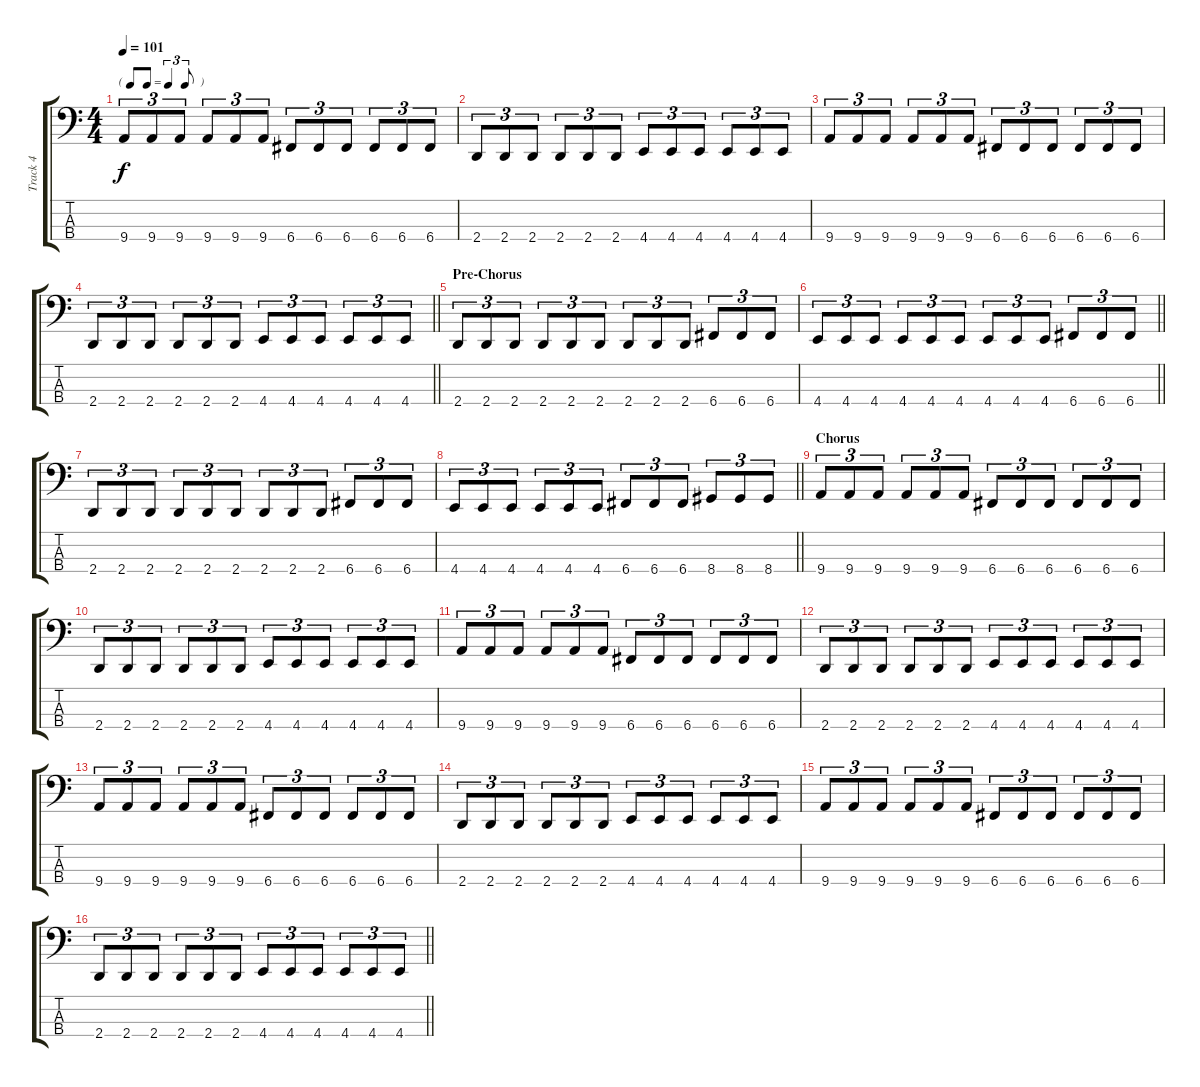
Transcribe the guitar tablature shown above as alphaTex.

\track ("Track 4" "Track 4") {instrument electricbassfinger}
\staff {score tabs}
\tuning (F2 C2 G1 C1) {hide}
\ts (4 4)
\tf triplet8th
\tempo 101
\clef f4
\ks c
9.4.8{tu (3 2) dy f} 9.4.8{tu (3 2)} 9.4.8{tu (3 2)} 9.4.8{tu (3 2)} 9.4.8{tu (3 2)} 9.4.8{tu (3 2)} 6.4.8{tu (3 2)} 6.4.8{tu (3 2)} 6.4.8{tu (3 2)} 6.4.8{tu (3 2)} 6.4.8{tu (3 2)} 6.4.8{tu (3 2)} |
2.4.8{tu (3 2)} 2.4.8{tu (3 2)} 2.4.8{tu (3 2)} 2.4.8{tu (3 2)} 2.4.8{tu (3 2)} 2.4.8{tu (3 2)} 4.4.8{tu (3 2)} 4.4.8{tu (3 2)} 4.4.8{tu (3 2)} 4.4.8{tu (3 2)} 4.4.8{tu (3 2)} 4.4.8{tu (3 2)} |
9.4.8{tu (3 2)} 9.4.8{tu (3 2)} 9.4.8{tu (3 2)} 9.4.8{tu (3 2)} 9.4.8{tu (3 2)} 9.4.8{tu (3 2)} 6.4.8{tu (3 2)} 6.4.8{tu (3 2)} 6.4.8{tu (3 2)} 6.4.8{tu (3 2)} 6.4.8{tu (3 2)} 6.4.8{tu (3 2)} |
\barLineRight lightlight
2.4.8{tu (3 2)} 2.4.8{tu (3 2)} 2.4.8{tu (3 2)} 2.4.8{tu (3 2)} 2.4.8{tu (3 2)} 2.4.8{tu (3 2)} 4.4.8{tu (3 2)} 4.4.8{tu (3 2)} 4.4.8{tu (3 2)} 4.4.8{tu (3 2)} 4.4.8{tu (3 2)} 4.4.8{tu (3 2)} |
\section ("" "Pre-Chorus")
2.4.8{tu (3 2)} 2.4.8{tu (3 2)} 2.4.8{tu (3 2)} 2.4.8{tu (3 2)} 2.4.8{tu (3 2)} 2.4.8{tu (3 2)} 2.4.8{tu (3 2)} 2.4.8{tu (3 2)} 2.4.8{tu (3 2)} 6.4.8{tu (3 2)} 6.4.8{tu (3 2)} 6.4.8{tu (3 2)} |
\barLineRight lightlight
4.4.8{tu (3 2)} 4.4.8{tu (3 2)} 4.4.8{tu (3 2)} 4.4.8{tu (3 2)} 4.4.8{tu (3 2)} 4.4.8{tu (3 2)} 4.4.8{tu (3 2)} 4.4.8{tu (3 2)} 4.4.8{tu (3 2)} 6.4.8{tu (3 2)} 6.4.8{tu (3 2)} 6.4.8{tu (3 2)} |
2.4.8{tu (3 2)} 2.4.8{tu (3 2)} 2.4.8{tu (3 2)} 2.4.8{tu (3 2)} 2.4.8{tu (3 2)} 2.4.8{tu (3 2)} 2.4.8{tu (3 2)} 2.4.8{tu (3 2)} 2.4.8{tu (3 2)} 6.4.8{tu (3 2)} 6.4.8{tu (3 2)} 6.4.8{tu (3 2)} |
\barLineRight lightlight
4.4.8{tu (3 2)} 4.4.8{tu (3 2)} 4.4.8{tu (3 2)} 4.4.8{tu (3 2)} 4.4.8{tu (3 2)} 4.4.8{tu (3 2)} 6.4.8{tu (3 2)} 6.4.8{tu (3 2)} 6.4.8{tu (3 2)} 8.4.8{tu (3 2)} 8.4.8{tu (3 2)} 8.4.8{tu (3 2)} |
\section ("" "Chorus")
9.4.8{tu (3 2)} 9.4.8{tu (3 2)} 9.4.8{tu (3 2)} 9.4.8{tu (3 2)} 9.4.8{tu (3 2)} 9.4.8{tu (3 2)} 6.4.8{tu (3 2)} 6.4.8{tu (3 2)} 6.4.8{tu (3 2)} 6.4.8{tu (3 2)} 6.4.8{tu (3 2)} 6.4.8{tu (3 2)} |
2.4.8{tu (3 2)} 2.4.8{tu (3 2)} 2.4.8{tu (3 2)} 2.4.8{tu (3 2)} 2.4.8{tu (3 2)} 2.4.8{tu (3 2)} 4.4.8{tu (3 2)} 4.4.8{tu (3 2)} 4.4.8{tu (3 2)} 4.4.8{tu (3 2)} 4.4.8{tu (3 2)} 4.4.8{tu (3 2)} |
9.4.8{tu (3 2)} 9.4.8{tu (3 2)} 9.4.8{tu (3 2)} 9.4.8{tu (3 2)} 9.4.8{tu (3 2)} 9.4.8{tu (3 2)} 6.4.8{tu (3 2)} 6.4.8{tu (3 2)} 6.4.8{tu (3 2)} 6.4.8{tu (3 2)} 6.4.8{tu (3 2)} 6.4.8{tu (3 2)} |
2.4.8{tu (3 2)} 2.4.8{tu (3 2)} 2.4.8{tu (3 2)} 2.4.8{tu (3 2)} 2.4.8{tu (3 2)} 2.4.8{tu (3 2)} 4.4.8{tu (3 2)} 4.4.8{tu (3 2)} 4.4.8{tu (3 2)} 4.4.8{tu (3 2)} 4.4.8{tu (3 2)} 4.4.8{tu (3 2)} |
9.4.8{tu (3 2)} 9.4.8{tu (3 2)} 9.4.8{tu (3 2)} 9.4.8{tu (3 2)} 9.4.8{tu (3 2)} 9.4.8{tu (3 2)} 6.4.8{tu (3 2)} 6.4.8{tu (3 2)} 6.4.8{tu (3 2)} 6.4.8{tu (3 2)} 6.4.8{tu (3 2)} 6.4.8{tu (3 2)} |
2.4.8{tu (3 2)} 2.4.8{tu (3 2)} 2.4.8{tu (3 2)} 2.4.8{tu (3 2)} 2.4.8{tu (3 2)} 2.4.8{tu (3 2)} 4.4.8{tu (3 2)} 4.4.8{tu (3 2)} 4.4.8{tu (3 2)} 4.4.8{tu (3 2)} 4.4.8{tu (3 2)} 4.4.8{tu (3 2)} |
9.4.8{tu (3 2)} 9.4.8{tu (3 2)} 9.4.8{tu (3 2)} 9.4.8{tu (3 2)} 9.4.8{tu (3 2)} 9.4.8{tu (3 2)} 6.4.8{tu (3 2)} 6.4.8{tu (3 2)} 6.4.8{tu (3 2)} 6.4.8{tu (3 2)} 6.4.8{tu (3 2)} 6.4.8{tu (3 2)} |
\barLineRight lightlight
2.4.8{tu (3 2)} 2.4.8{tu (3 2)} 2.4.8{tu (3 2)} 2.4.8{tu (3 2)} 2.4.8{tu (3 2)} 2.4.8{tu (3 2)} 4.4.8{tu (3 2)} 4.4.8{tu (3 2)} 4.4.8{tu (3 2)} 4.4.8{tu (3 2)} 4.4.8{tu (3 2)} 4.4.8{tu (3 2)}
